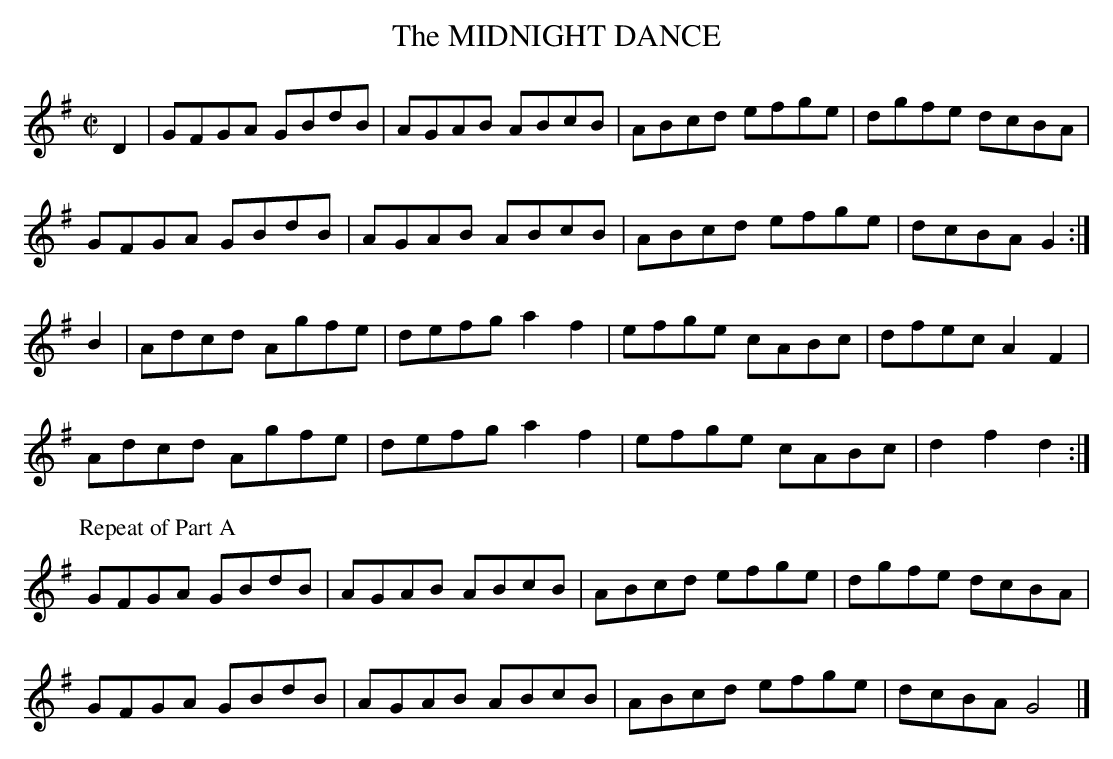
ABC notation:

X:1
T:MIDNIGHT DANCE, The
M:C| % source 2/4
L:1/8 % source 1/16
K:G
D2|GFGA GBdB|AGAB ABcB|ABcd efge|dgfe dcBA|
GFGA GBdB|AGAB ABcB|ABcd efge|dcBA G2:|
B2|Adcd Agfe|defg a2f2|efge cABc|dfec A2F2|
Adcd Agfe|defg a2f2|efge cABc|d2f2d2:|
P:Repeat of Part A
GFGA GBdB|AGAB ABcB|ABcd efge|dgfe dcBA|
GFGA GBdB|AGAB ABcB|ABcd efge|dcBA G4|]
